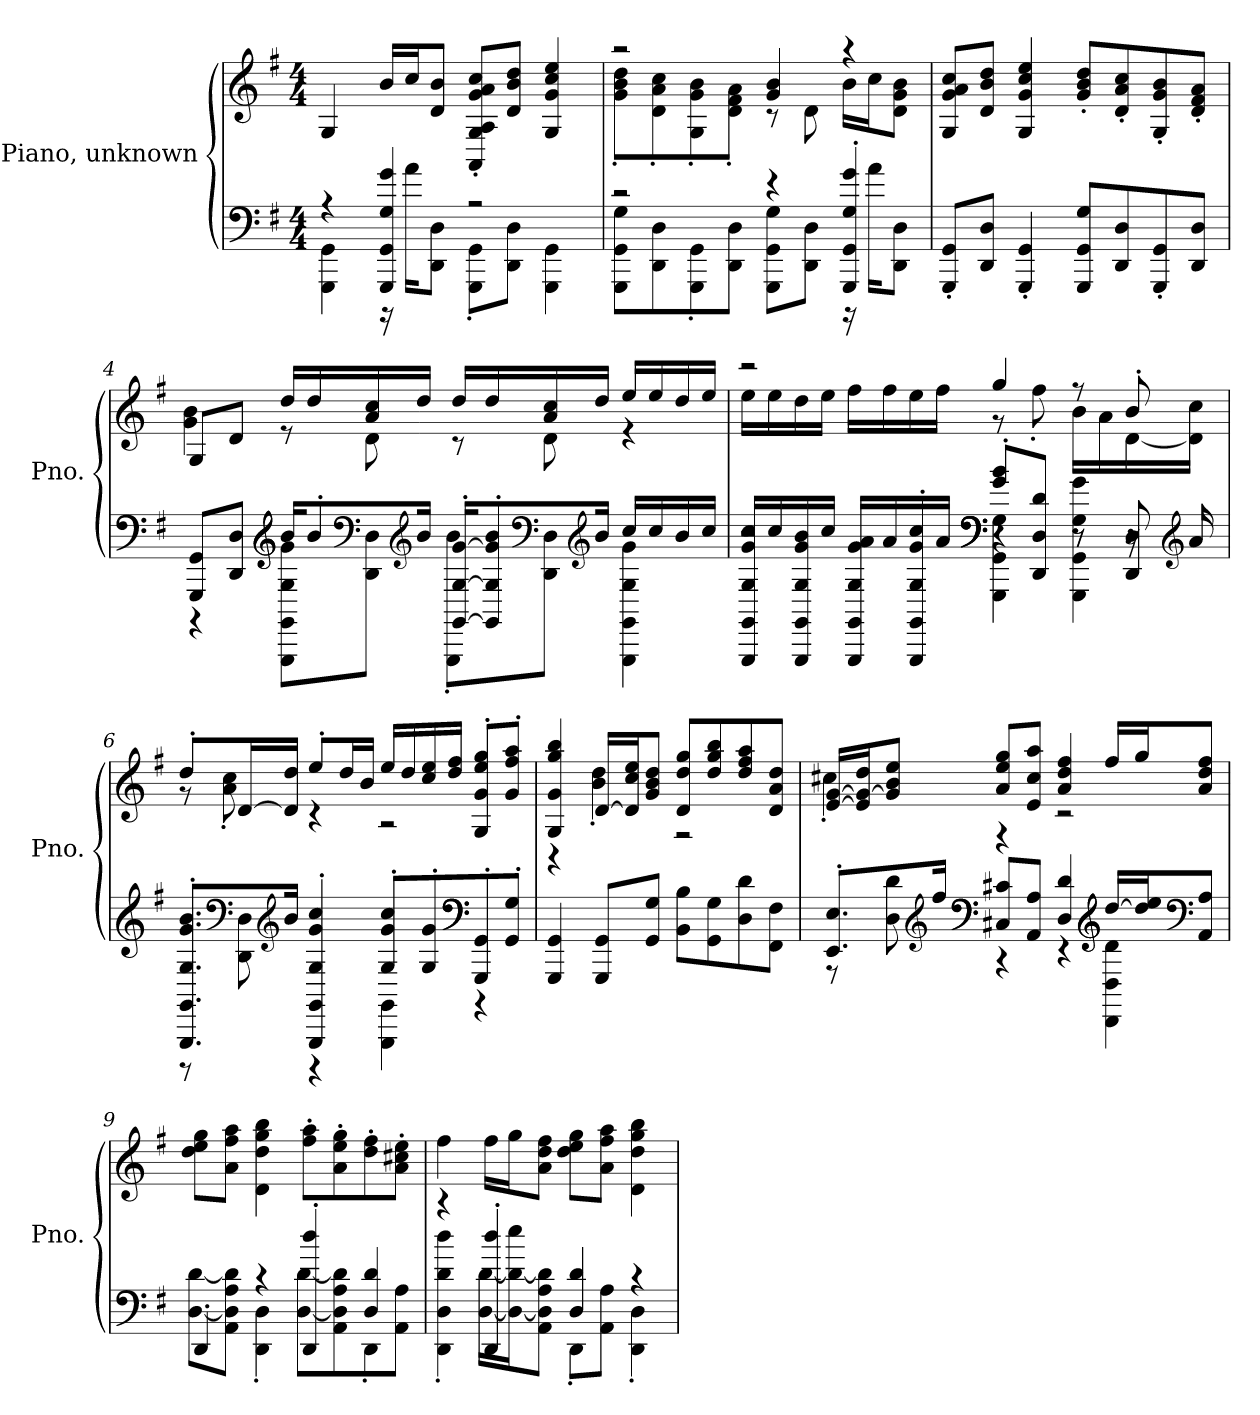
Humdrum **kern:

**kern	**kern
*part1	*part1
*staff2	*staff1
*I"Piano, unknown	*
*I'Pno.	*
*clefF4	*clefG2
*k[f#]	*k[f#]
*M4/4	*M4/4
*MM120	*MM120
=1	=1
*^	*
4r	4GGG\ 4GG\	4G/
4GGG/ 4GG/ 4G/ 4g/	16r	16b/LL
.	16a\KL	16cc/J
.	8DD\ 8D\J	8d/ 8b/J
2r	8GGG\' 8GG\'L	8AA/' 8G/' 8A/' 8g/' 8a/' 8cc/'L
.	8DD\ 8D\J	8d/ 8b/ 8dd/J
.	4GGG\ 4GG\	4G/ 4g/ 4cc/ 4ee/
=2	=2	=2
*	*	*^
2r	8GGG\ 8GG\ 8G\L	2r	8g\' 8b\' 8dd\'L
.	8DD\ 8D\	.	8d\' 8a\' 8cc\'
.	8GGG\' 8GG\'	.	8G\' 8g\' 8b\'
.	8DD\ 8D\J	.	8d\' 8f#\' 8a\'J
4r	8GGG\ 8GG\ 8G\L	4g/ 4b/	8r
.	8DD\ 8D\J	.	8d\
4GGG/' 4GG/' 4G/' 4g/'	16r	4r	16b\LL
.	16a\KL	.	16cc\J
.	8DD\ 8D\J	.	8d\ 8g\ 8b\J
*v	*v	*	*
*	*v	*v
=3	=3
8GGG/' 8GG/'L	8G/ 8g/ 8a/ 8cc/L
8DD/ 8D/J	8d/ 8b/ 8dd/J
4GGG/' 4GG/'	4G/ 4g/ 4cc/ 4ee/
8GGG/ 8GG/ 8G/L	8g/' 8b/' 8dd/'L
8DD/ 8D/	8d/' 8a/' 8cc/'
8GGG/' 8GG/'	8G/' 8g/' 8b/'
8DD/ 8D/J	8d/' 8f#/' 8a/'J
!!LO:LB:g=z
=4	=4
*^	*^
8GGG/ 8GG/L	4r	8G/L	4g\ 4b\
8DD/ 8D/J	.	8d/J	.
*clefG2	*	*	*
16b/KL	8GGG\ 8GG\ 8G\ 8g\L	16dd/LL	8r
8b'/	.	16dd/	.
*clefF4	*	*	*
.	8DD\ 8D\J	16a/ 16cc/	8d\
*clefG2	*	*	*
16b/Jk	.	16dd/JJ	.
[16GG/' [16G/' [16g/'KL	8GGG\' 8b\'L	16dd/LL	8r
8GG/]' 8G/]' 8g/]' 8b/'	.	16dd/	.
*clefF4	*	*	*
.	8DD\ 8D\J	16a/ 16cc/	8d\
*clefG2	*	*	*
16b/Jk	.	16dd/JJ	.
16cc/LL	4GGG\ 4GG\ 4G\ 4g\	16ee/LL	4r
16cc/	.	16ee/	.
16b/	.	16dd/	.
16cc/JJ	.	16ee/JJ	.
=5	=5	=5	=5
*	*^	*	*
16GGG/ 16GG/ 16G/ 16g/ 16cc/LL	2r	2r	2r	16ee\LL
16cc/	.	.	.	16ee\
16GGG/ 16GG/ 16G/ 16g/ 16b/	.	.	.	16dd\
16cc/JJ	.	.	.	16ee\JJ
16GGG/ 16GG/ 16G/ 16g/ 16a/LL	.	.	.	16ff#\LL
16a/	.	.	.	16ff#\
16GGG/' 16GG/' 16G/' 16g/' 16cc/'	.	.	.	16ee\
16a/JJ	.	.	.	16ff#\JJ
*clefF4	*	*	*	*
8g/' 8b/'L	4GGG\ 4GG\ 4G\	4r	4gg/	8r
8DD/ 8D/ 8d/J	.	.	.	8ff#'\
8r	4GGG\ 4GG\ 4G\ 4g\	8r	8r	16b\LL
.	.	.	.	16a\
16r	.	8DD/ 8D/	8b'/	[16d\
*clefG2	*	*	*	*
16a/	.	.	.	16d\] 16cc\JJ
*	*v	*v	*	*
!!LO:LB:g=z	!!
=6	=6	=6	=6
8.GGG/' 8.GG/' 8.G/' 8.g/' 8.b/'L	8r	8dd'/L	8r
*clefF4	*	*	*
.	8DD\ 8D\	[16d/L	8a\' 8cc\'
*clefG2	*	*	*
16b/Jk	.	16d/] 16dd/JJ	.
4GGG/' 4GG/' 4G/' 4g/' 4cc/'	4r	8ee'/L	4r
.	.	16dd/L	.
.	.	16b/JJ	.
8G/' 8g/' 8cc/'L	4GGG\ 4GG\	16ee/LL	2r
.	.	16dd/	.
8G/' 8g/'	.	16cc/ 16ee/	.
.	.	16dd/ 16ff#/JJ	.
*clefF4	*	*	*
8GGG/' 8GG/'	4r	8G/' 8g/' 8ee/' 8gg/'L	.
8GG/' 8G/'J	.	8g/' 8ff#/' 8aa/'J	.
*v	*v	*	*
=7	=7	=7
4GGG/ 4GG/	4G/ 4g/ 4gg/ 4bb/	4r
8GGG/ 8GG/L	[16d/LL	4b\' 4dd\'
.	16d/] 16cc/ 16ee/J	.
8GG/ 8G/J	8g/ 8b/ 8dd/J	.
8BB\ 8B\L	8d/ 8dd/ 8gg/L	2r
8GG\ 8G\	8dd/ 8gg/ 8bb/	.
8D\ 8d\	8dd/ 8ff#/ 8aa/	.
8FF#\ 8F#\J	8d/ 8a/ 8dd/J	.
!!LO:LB:g=z	!!
=8	=8	=8
*^	*	*
8.EE/' 8.E/'L	8r	[16e/ [16g/LL	4cc#X'\
.	.	16e/] 16g/_ 16dd/J	.
.	8D\ 8d\	8g/] 8b/ 8ee/J	.
*clefG2	*	*	*
16ff#/Jk	.	.	.
*clefF4	*	*	*
8C#X/ 8c#X/L	4r	8a/ 8ee/ 8gg/L	4r
8AA/ 8A/J	.	8e/ 8cc#/ 8aa/J	.
4D/ 4d/	4r	4a/ 4dd/ 4ff#/	2r
*clefG2	*	*	*
[16dd/LL	4DD\ 4D\ 4d\	16ff#/LL	.
16dd/] 16ee/J	.	16gg/J	.
*clefF4	*	*	*
8AA/ 8A/J	.	8a/ 8dd/ 8ff#/J	.
*	*	*v	*v
=9	=9	=9
4DD'/	[8D\ [8d\L	8dd\ 8ee\ 8gg\L
.	8AA\ 8D\] 8A\ 8d\]J	8a\ 8ff#\ 8aa\J
4r	4DD\' 4D\'	4d\ 4dd\ 4gg\ 4bb\
4DD/' 4dd/'	[8D\ [8d\L	8ff#\' 8aa\'L
.	8AA\ 8D\] 8A\ 8d\]	8a\' 8ee\' 8gg\'
4D/ 4d/	8DD'\	8dd\' 8ff#\'
.	8AA\ 8A\J	8a\' 8cc#X\' 8ee\'J
=10	=10	=10
4r	4DD\' 4D\' 4d\' 4dd\'	4ff#\
4DD/' 4dd/'	[16D\ [16d\LL	16ff#\LL
.	16D\_ 16d\_ 16ee\J	16gg\J
.	8AA\ 8D\] 8A\ 8d\]J	8a\ 8dd\ 8ff#\J
4D/ 4d/	8DD'\L	8dd\ 8ee\ 8gg\L
.	8AA\ 8A\J	8a\ 8ff#\ 8aa\J
4r	4DD\' 4D\'	4d\ 4dd\ 4gg\ 4bb\
*v	*v	*
=	=
*-	*-
